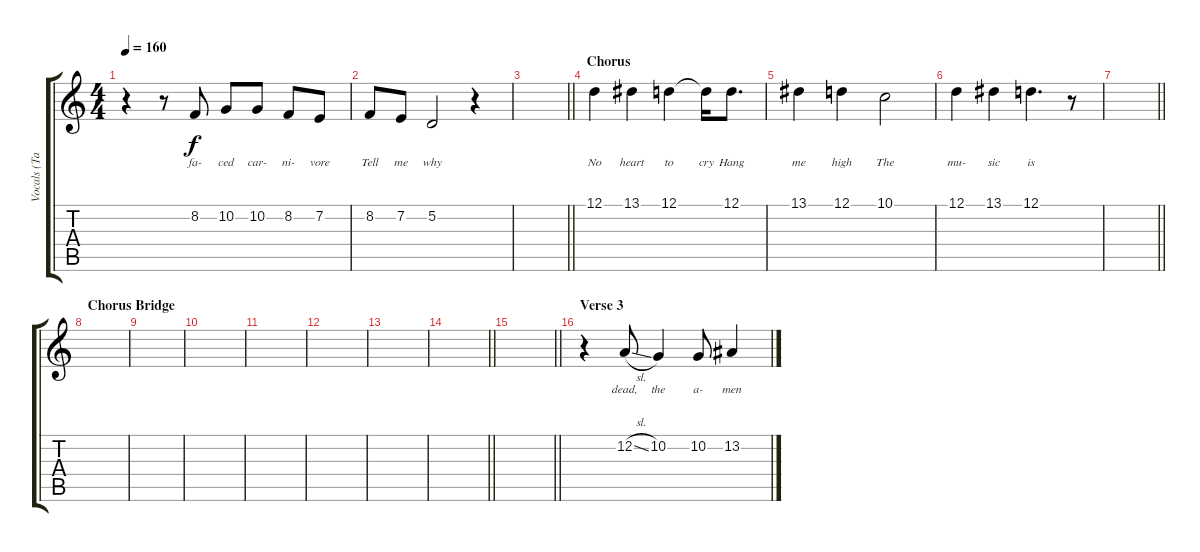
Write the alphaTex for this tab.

\track ("Vocals (Tarja & Marco)" "Vocals (Ta") {instrument lead6voice}
\staff {score tabs}
\tuning (D4 A3 F3 C3 G2 D2) {hide}
\ts (4 4)
\tempo 160
\clef g2
\ks c
r.4{dy f} r.8 8.2.8{lyrics (0 "fa-") lyrics (1 "") lyrics (2 "") lyrics (3 "") lyrics (4 "")} 10.2.8{lyrics (0 "ced") lyrics (1 "") lyrics (2 "") lyrics (3 "") lyrics (4 "")} 10.2.8{lyrics (0 "car-") lyrics (1 "") lyrics (2 "") lyrics (3 "") lyrics (4 "")} 8.2.8{lyrics (0 "ni-") lyrics (1 "") lyrics (2 "") lyrics (3 "") lyrics (4 "")} 7.2.8{lyrics (0 "vore") lyrics (1 "") lyrics (2 "") lyrics (3 "") lyrics (4 "")} |
8.2.8{lyrics (0 "Tell") lyrics (1 "") lyrics (2 "") lyrics (3 "") lyrics (4 "")} 7.2.8{lyrics (0 "me") lyrics (1 "") lyrics (2 "") lyrics (3 "") lyrics (4 "")} 5.2.2{lyrics (0 "why") lyrics (1 "") lyrics (2 "") lyrics (3 "") lyrics (4 "")} r.4 |
\barLineRight lightlight
|
\section ("" "Chorus")
12.1.4{lyrics (0 "No") lyrics (1 "") lyrics (2 "") lyrics (3 "") lyrics (4 "")} 13.1.4{lyrics (0 "heart") lyrics (1 "") lyrics (2 "") lyrics (3 "") lyrics (4 "")} 12.1.4{lyrics (0 "to") lyrics (1 "") lyrics (2 "") lyrics (3 "") lyrics (4 "")} 12.1{t}.16{lyrics (0 "cry") lyrics (1 "") lyrics (2 "") lyrics (3 "") lyrics (4 "")} 12.1.8{d lyrics (0 "Hang") lyrics (1 "") lyrics (2 "") lyrics (3 "") lyrics (4 "")} |
13.1.4{lyrics (0 "me") lyrics (1 "") lyrics (2 "") lyrics (3 "") lyrics (4 "")} 12.1.4{lyrics (0 "high") lyrics (1 "") lyrics (2 "") lyrics (3 "") lyrics (4 "")} 10.1.2{lyrics (0 "The") lyrics (1 "") lyrics (2 "") lyrics (3 "") lyrics (4 "")} |
12.1.4{lyrics (0 "mu-") lyrics (1 "") lyrics (2 "") lyrics (3 "") lyrics (4 "")} 13.1.4{lyrics (0 "sic") lyrics (1 "") lyrics (2 "") lyrics (3 "") lyrics (4 "")} 12.1.4{d lyrics (0 "is") lyrics (1 "") lyrics (2 "") lyrics (3 "") lyrics (4 "")} r.8 |
\barLineRight lightlight
|
\section ("" "Chorus Bridge")
|
|
|
|
|
|
\barLineRight lightlight
|
\barLineRight lightlight
|
\section ("" "Verse 3")
r.4 12.2{sl}.8{lyrics (0 "dead,") lyrics (1 "") lyrics (2 "") lyrics (3 "") lyrics (4 "")} 10.2.4{lyrics (0 "the") lyrics (1 "") lyrics (2 "") lyrics (3 "") lyrics (4 "")} 10.2.8{lyrics (0 "a-") lyrics (1 "") lyrics (2 "") lyrics (3 "") lyrics (4 "")} 13.2.4{lyrics (0 "men") lyrics (1 "") lyrics (2 "") lyrics (3 "") lyrics (4 "")}
